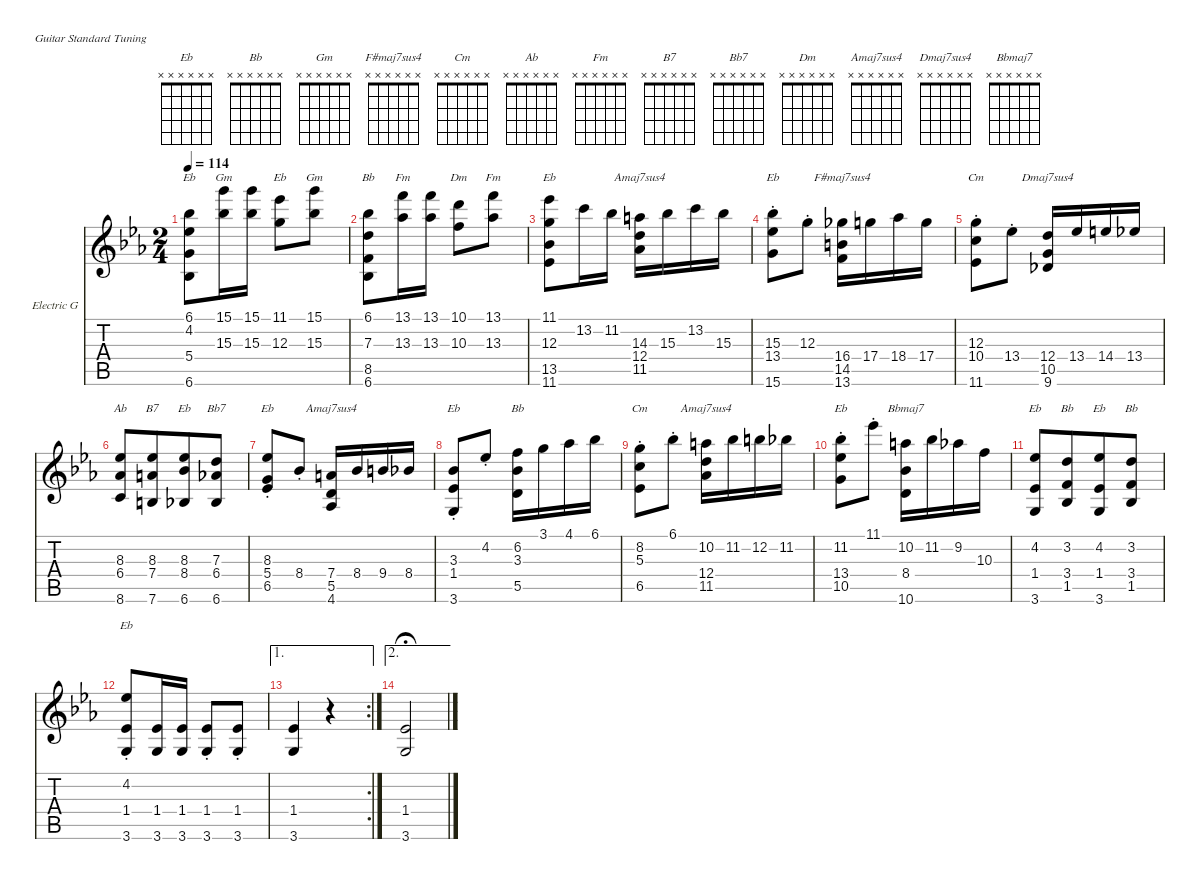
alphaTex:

\defaultSystemsLayout 4
\hideDynamics
\bracketExtendMode nobrackets
\firstSystemTrackNameOrientation horizontal
\otherSystemsTrackNameOrientation horizontal
\track ("Electric Guitar" "Electric G") {instrument distortionguitar}
\staff {score tabs}
\tuning (E4 B3 G3 D3 A2 E2)
\chord ("Eb" x x x x x x)
\chord ("Bb" x x x x x x)
\chord ("Gm" x x x x x x)
\chord ("F#maj7sus4" x x x x x x)
\chord ("Cm" x x x x x x)
\chord ("Ab" x x x x x x)
\chord ("Fm" x x x x x x)
\chord ("B7" x x x x x x)
\chord ("Bb7" x x x x x x)
\chord ("Dm" x x x x x x)
\chord ("Amaj7sus4" x x x x x x)
\chord ("Dmaj7sus4" x x x x x x)
\chord ("Bbmaj7" x x x x x x)
\ts (2 4)
\tempo 114
\clef g2
\scale
1.06936
\ks eb
(6.6 5.4 4.2 6.1).8{ch "Eb" dy f} (15.1 15.3).16{ch "Gm"} (15.1 15.3).16 (12.3 11.1).8{ch "Eb"} (15.1 15.3).8{ch "Gm"} |
\scale
0.930643 (6.6 8.5 7.3 6.1).8{ch "Bb"} (13.1 13.3).16{ch "Fm"} (13.3 13.1).16 (10.3 10.1).8{ch "Dm"} (13.1 13.3).8{ch "Fm"} |
\scale
1.06936 (11.6 13.5 12.3 11.1).8{ch "Eb"} 13.2.16 11.2.16 (11.5 12.4 14.3).16{ch "Amaj7sus4"} 15.3.16 13.2.16 15.3.16 |
\scale
0.930643 (15.6{st} 13.4{st} 15.3{st}).8{ch "Eb"} 12.3{st}.8 (13.6 14.5 16.4).16{ch "F#maj7sus4"} 17.4.16 18.4.16 17.4.16 |
\scale
1.06936 (11.6{st} 10.4{st} 12.3{st}).8{ch "Cm"} 13.4{st}.8 (9.6 10.5 12.4).16{ch "Dmaj7sus4"} 13.4.16 14.4.16 13.4.16 |
\scale
0.930643 (8.6 6.4 8.3).8{ch "Ab"} (7.6 7.4 8.3).8{ch "B7" beam merge} (6.6 8.4 8.3).8{ch "Eb"} (6.6 6.4 7.3).8{ch "Bb7"} |
\scale
1.06936 (6.5{st} 5.4{st} 8.3{st}).8{ch "Eb"} 8.4{st}.8 (4.6 5.5 7.4).16{ch "Amaj7sus4"} 8.4.16 9.4.16 8.4.16 |
\scale
0.930643 (3.6{st} 3.3{st} 1.4{st}).8{ch "Eb"} 4.2{st}.8 (5.5 3.3 6.2).16{ch "Bb"} 3.1.16 4.1.16 6.1.16 |
\scale
1.06936 (6.5{st} 5.3{st} 8.2{st}).8{ch "Cm"} 6.1{st}.8 (12.4 11.5 10.2).16{ch "Amaj7sus4"} 11.2.16 12.2.16 11.2.16 |
\scale
0.930643 (11.2{st} 10.5{st} 13.4{st}).8{ch "Eb"} 11.1{st}.8 (10.6 8.4 10.2).16{ch "Bbmaj7"} 11.2.16 9.2.16 10.3.16 |
\scale
1.06936 (3.6 1.4 4.2).8{ch "Eb"} (1.5 3.4 3.2).8{ch "Bb" beam merge} (3.6 1.4 4.2).8{ch "Eb"} (1.5 3.4 3.2).8{ch "Bb"} |
\scale
0.930643 (3.6{st} 1.4{st} 4.2{st}).8{ch "Eb"} (3.6 1.4).16 (3.6 1.4).16 (3.6{st} 1.4{st}).8 (3.6{st} 1.4{st}).8 |
\ae 1
\rc 2
\scale
1.06936 (3.6 1.4).4 r.4 |
\ae 2
\scale
0.930643 (3.6 1.4).2{fermata (medium 0.5)}
